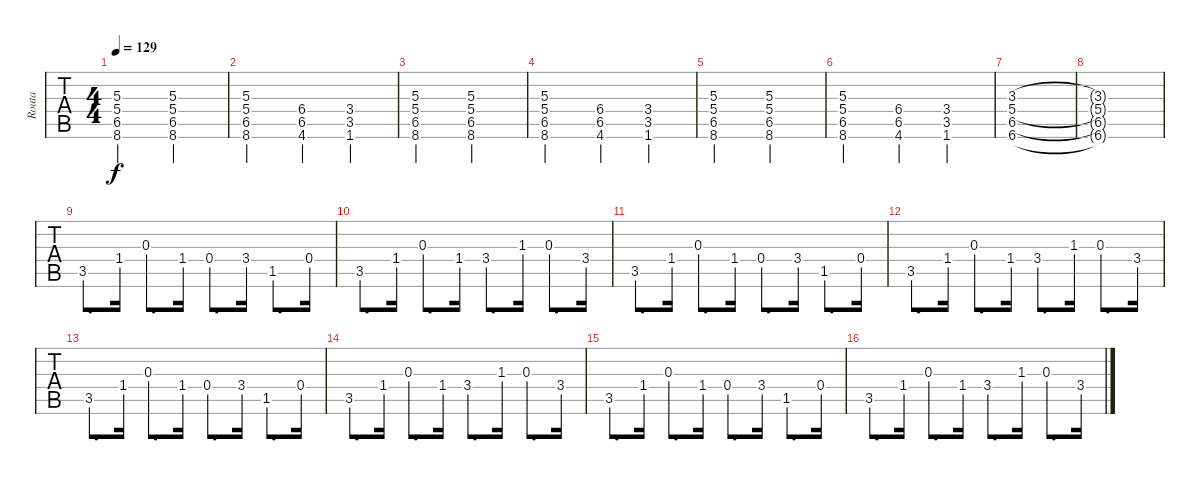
\track ("Routa" "Routa") {instrument distortionguitar}
\staff {tabs}
\tuning (E4 B3 G3 D3 A2 E2) {hide}
\ts (4 4)
\tempo 129
\clef g2
\ks c
(5.3 5.4 6.5 8.6).2{dy f} (5.3 5.4 6.5 8.6).2 |
(5.3 5.4 6.5 8.6).2 (6.4 6.5 4.6).4 (3.4 3.5 1.6).4 |
(5.3 5.4 6.5 8.6).2 (5.3 5.4 6.5 8.6).2 |
(5.3 5.4 6.5 8.6).2 (6.4 6.5 4.6).4 (3.4 3.5 1.6).4 |
(5.3 5.4 6.5 8.6).2 (5.3 5.4 6.5 8.6).2 |
(5.3 5.4 6.5 8.6).2 (6.4 6.5 4.6).4 (3.4 3.5 1.6).4 |
(3.3 5.4 6.5 6.6).1 |
(3.3{t} 5.4{t} 6.5{t} 6.6{t}).1 |
3.5.8{d} 1.4.16 0.3.8{d} 1.4.16 0.4.8{d} 3.4.16 1.5.8{d} 0.4.16 |
3.5.8{d} 1.4.16 0.3.8{d} 1.4.16 3.4.8{d} 1.3.16 0.3.8{d} 3.4.16 |
3.5.8{d} 1.4.16 0.3.8{d} 1.4.16 0.4.8{d} 3.4.16 1.5.8{d} 0.4.16 |
3.5.8{d} 1.4.16 0.3.8{d} 1.4.16 3.4.8{d} 1.3.16 0.3.8{d} 3.4.16 |
3.5.8{d} 1.4.16 0.3.8{d} 1.4.16 0.4.8{d} 3.4.16 1.5.8{d} 0.4.16 |
3.5.8{d} 1.4.16 0.3.8{d} 1.4.16 3.4.8{d} 1.3.16 0.3.8{d} 3.4.16 |
3.5.8{d} 1.4.16 0.3.8{d} 1.4.16 0.4.8{d} 3.4.16 1.5.8{d} 0.4.16 |
3.5.8{d} 1.4.16 0.3.8{d} 1.4.16 3.4.8{d} 1.3.16 0.3.8{d} 3.4.16
